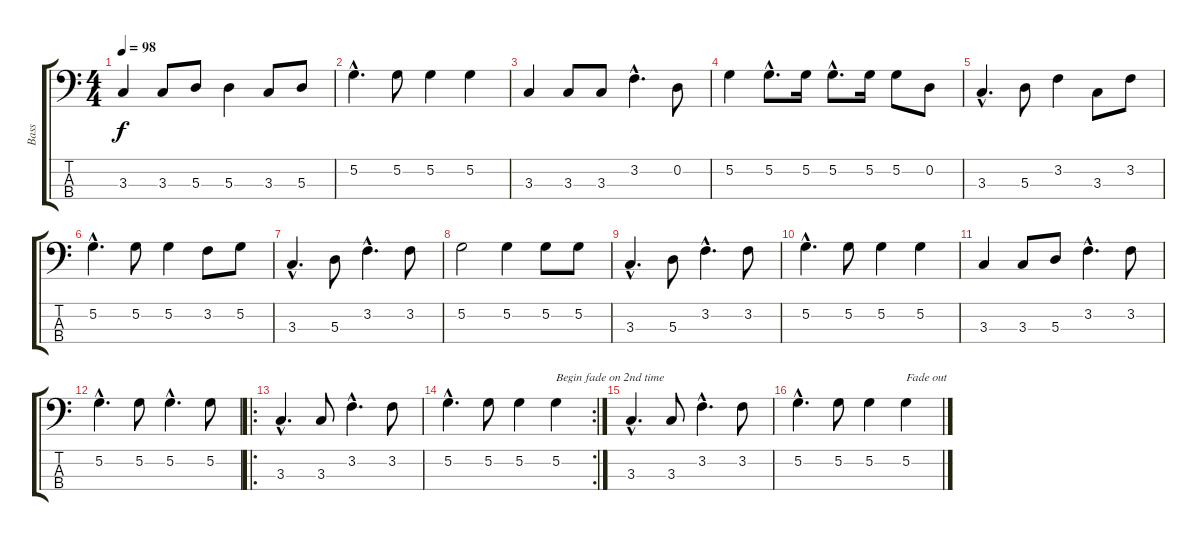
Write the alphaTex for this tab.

\track ("Bass" "Bass") {instrument electricbasspick}
\staff {score tabs}
\tuning (G2 D2 A1 E1) {hide}
\ts (4 4)
\tempo 98
\clef f4
\ks c
3.3.4{dy f} 3.3.8 5.3.8 5.3.4 3.3.8 5.3.8 |
5.2{hac}.4{d} 5.2.8 5.2.4 5.2.4 |
3.3.4 3.3.8 3.3.8 3.2{hac}.4{d} 0.2.8 |
5.2.4 5.2{hac}.8{d} 5.2.16 5.2{hac}.8{d} 5.2.16 5.2.8 0.2.8 |
3.3{hac}.4{d} 5.3.8 3.2.4 3.3.8 3.2.8 |
5.2{hac}.4{d} 5.2.8 5.2.4 3.2.8 5.2.8 |
3.3{hac}.4{d} 5.3.8 3.2{hac}.4{d} 3.2.8 |
5.2.2 5.2.4 5.2.8 5.2.8 |
3.3{hac}.4{d} 5.3.8 3.2{hac}.4{d} 3.2.8 |
5.2{hac}.4{d} 5.2.8 5.2.4 5.2.4 |
3.3.4 3.3.8 5.3.8 3.2{hac}.4{d} 3.2.8 |
5.2{hac}.4{d} 5.2.8 5.2{hac}.4{d} 5.2.8 |
\ro
3.3{hac}.4{d} 3.3.8 3.2{hac}.4{d} 3.2.8 |
\rc 2
5.2{hac}.4{d} 5.2.8 5.2.4 5.2.4{txt "Begin fade on 2nd time"} |
3.3{hac}.4{d} 3.3.8 3.2{hac}.4{d} 3.2.8 |
5.2{hac}.4{d} 5.2.8 5.2.4 5.2.4{txt "Fade out"}
